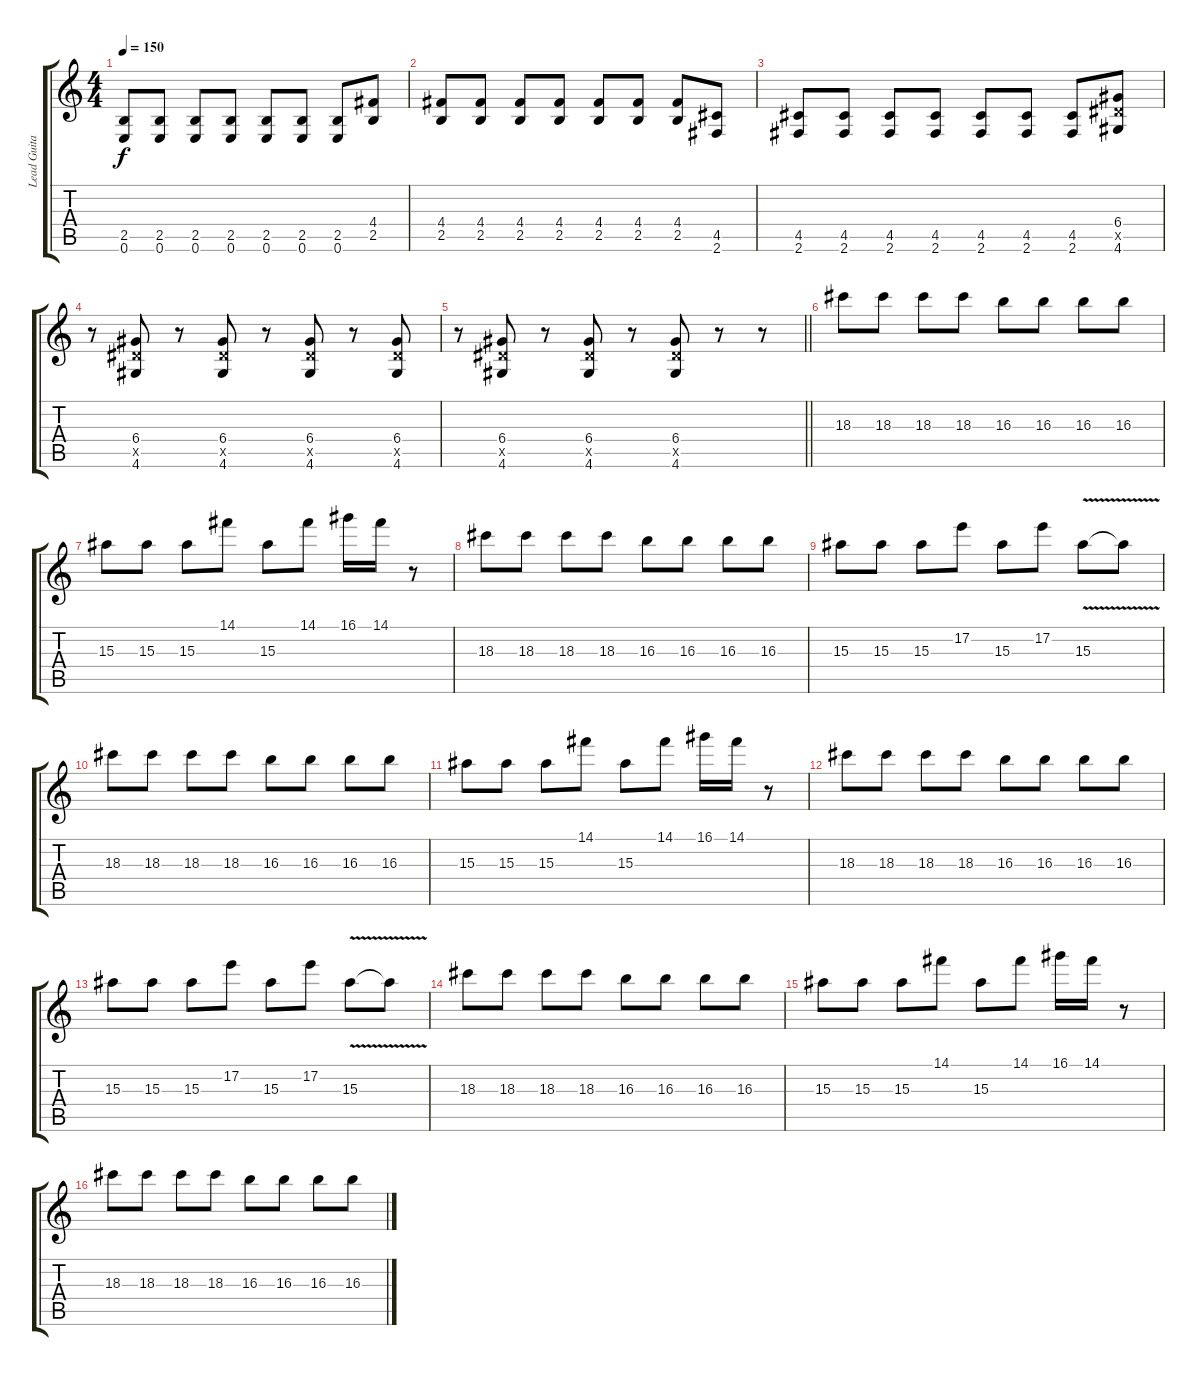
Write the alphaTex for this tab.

\track ("Lead Guitar" "Lead Guita") {instrument distortionguitar}
\staff {score tabs}
\tuning (E4 B3 G3 D3 A2 E2) {hide}
\ts (4 4)
\tempo 150
\clef g2
\ks c
(2.5 0.6).8{dy f} (2.5 0.6).8 (2.5 0.6).8 (2.5 0.6).8 (2.5 0.6).8 (2.5 0.6).8 (2.5 0.6).8 (4.4 2.5).8 |
(4.4 2.5).8 (4.4 2.5).8 (4.4 2.5).8 (4.4 2.5).8 (4.4 2.5).8 (4.4 2.5).8 (4.4 2.5).8 (4.5 2.6).8 |
(4.5 2.6).8 (4.5 2.6).8 (4.5 2.6).8 (4.5 2.6).8 (4.5 2.6).8 (4.5 2.6).8 (4.5 2.6).8 (6.4 6.5{x} 4.6).8 |
r.8 (6.4 6.5{x} 4.6).8 r.8 (6.4 6.5{x} 4.6).8 r.8 (6.4 6.5{x} 4.6).8 r.8 (6.4 6.5{x} 4.6).8 |
\barLineRight lightlight
r.8 (6.4 6.5{x} 4.6).8 r.8 (6.4 6.5{x} 4.6).8 r.8 (6.4 6.5{x} 4.6).8 r.8 r.8 |
\section ("" "")
18.3.8 18.3.8 18.3.8 18.3.8 16.3.8 16.3.8 16.3.8 16.3.8 |
15.3.8 15.3.8 15.3.8 14.1.8 15.3.8 14.1.8 16.1.16 14.1.16 r.8 |
18.3.8 18.3.8 18.3.8 18.3.8 16.3.8 16.3.8 16.3.8 16.3.8 |
15.3.8 15.3.8 15.3.8 17.2.8 15.3.8 17.2.8 15.3{v}.8 15.3{t}.8 |
18.3.8 18.3.8 18.3.8 18.3.8 16.3.8 16.3.8 16.3.8 16.3.8 |
15.3.8 15.3.8 15.3.8 14.1.8 15.3.8 14.1.8 16.1.16 14.1.16 r.8 |
18.3.8 18.3.8 18.3.8 18.3.8 16.3.8 16.3.8 16.3.8 16.3.8 |
15.3.8 15.3.8 15.3.8 17.2.8 15.3.8 17.2.8 15.3{v}.8 15.3{t}.8 |
18.3.8 18.3.8 18.3.8 18.3.8 16.3.8 16.3.8 16.3.8 16.3.8 |
15.3.8 15.3.8 15.3.8 14.1.8 15.3.8 14.1.8 16.1.16 14.1.16 r.8 |
18.3.8 18.3.8 18.3.8 18.3.8 16.3.8 16.3.8 16.3.8 16.3.8
